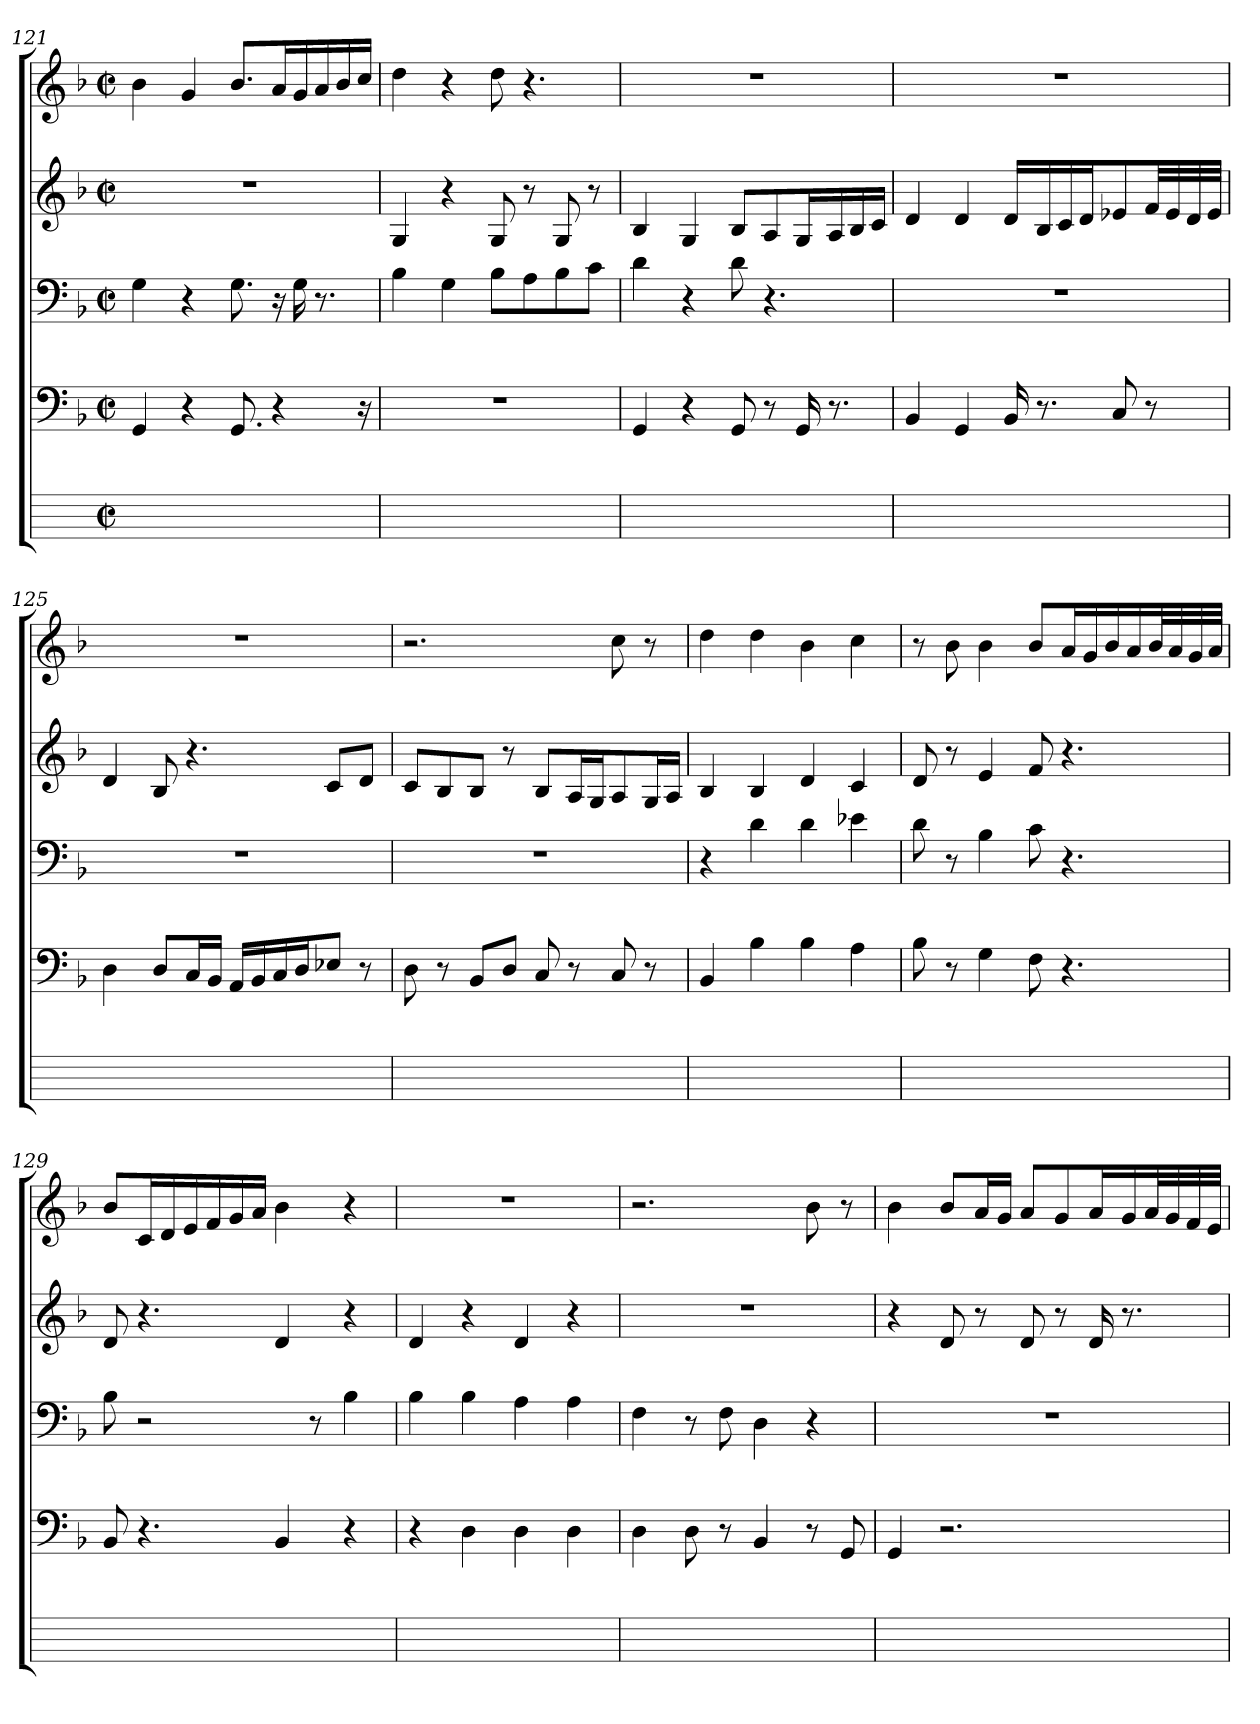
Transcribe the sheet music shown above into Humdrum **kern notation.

**kern	**kern	**kern	**kern	**kern
*part5	*part4	*part3	*part2	*part1
*staff5	*staff4	*staff3	*staff2	*staff1
*	*clefF4	*clefF4	*clefG2	*clefG2
*	*k[b-]	*k[b-]	*k[b-]	*k[b-]
*	*F:	*F:	*F:	*F:
*M2/2	*M2/2	*M2/2	*M2/2	*M2/2
*met(c|)	*met(c|)	*met(c|)	*met(c|)	*met(c|)
=121	=121	=121	=121	=121
1ryy	4GGi	4G	1r	4b-
.	4r	4r	.	4g
.	8.GGi	8.G	.	8.b-L
.	4r	16r	.	16ajL
.	.	16G	.	16gZ
.	.	8.r	.	16aj
.	.	.	.	16b-i
.	16r	.	.	16ccjJJ
=122	=122	=122	=122	=122
1ryy	1r	4B-	4G	4dd
.	.	4G	4r	4r
.	.	8B-L	8G	8ddi
.	.	8Aj	8r	4.r
.	.	8B-i	8G	.
.	.	8cJ	8r	.
=123	=123	=123	=123	=123
1ryy	4GG	4d	4B-	1r
.	4r	4r	4G	.
.	8GG	8di	8B-L	.
.	8r	4.r	8Aj	.
.	16GG	.	16GZL	.
.	8.r	.	16Aj	.
.	.	.	16B-i	.
.	.	.	16cjJJ	.
=124	=124	=124	=124	=124
1ryy	4BB-	1r	4d	1r
.	4GG	.	4d	.
.	16BB-	.	16dLL	.
.	8.r	.	16B-j	.
.	.	.	16cj	.
.	.	.	16djJ	.
.	8C	.	8e-X	.
.	8r	.	32fjLL	.
.	.	.	32e-j	.
.	.	.	32dj	.
.	.	.	32e-jJJJ	.
=125	=125	=125	=125	=125
1ryy	4D	1r	4d	1r
.	8DL	.	8B-	.
.	16CjL	.	4.r	.
.	16BB-jJJ	.	.	.
.	16AAZLL	.	.	.
.	16BB-j	.	.	.
.	16Cj	.	.	.
.	16DjJ	.	.	.
.	8E-XJ	.	8cL	.
.	8r	.	8djJ	.
=126	=126	=126	=126	=126
1ryy	8D	1r	8ciL	2.r
.	8r	.	8B-	.
.	8BB-L	.	8B-J	.
.	8DjJ	.	8r	.
.	8C	.	8B-iL	.
.	8r	.	16AjL	.
.	.	.	16GjJ	.
.	8Ci	.	8A	8cc
.	8r	.	16GjL	8r
.	.	.	16AjJJ	.
=127	=127	=127	=127	=127
1ryy	4BB-	4r	4B-	4dd
.	4B-	4d	4B-	4dd
.	4B-	4d	4d	4b-
.	4A	4e-X	4c	4cc
=128	=128	=128	=128	=128
1ryy	8B-	8d	8d	8r
.	8r	8r	8r	8b-j
.	4G	4B-	4e	4b-
.	8F	8c	8f	8b-iL
.	4.r	4.r	4.r	16ajL
.	.	.	.	16gj
.	.	.	.	16b-i
.	.	.	.	16aj
.	.	.	.	32b-jL
.	.	.	.	32aj
.	.	.	.	32gj
.	.	.	.	32ajJJJ
=129	=129	=129	=129	=129
1ryy	8BB-	8B-	8d	8b-L
.	4.r	2r	4.r	16cjL
.	.	.	.	16dj
.	.	.	.	16ej
.	.	.	.	16fj
.	.	.	.	16gj
.	.	.	.	16ajJJ
.	4BB-i	.	4di	4b-i
.	.	8r	.	.
.	4r	4B-	4r	4r
=130	=130	=130	=130	=130
1ryy	4r	4B-	4di	1r
.	4D	4B-	4r	.
.	4D	4A	4di	.
.	4D	4A	4r	.
=131	=131	=131	=131	=131
1ryy	4D	4F	1r	2.r
.	8D	8r	.	.
.	8r	8Fi	.	.
.	4BB-	4D	.	.
.	8r	4r	.	8b-
.	8GG	.	.	8r
=132	=132	=132	=132	=132
1ryy	4GG	1r	4r	4b-
.	2.r	.	8d	8b-L
.	.	.	8r	16ajL
.	.	.	.	16gjJJ
.	.	.	8d	8aL
.	.	.	8r	8gj
.	.	.	16d	16aL
.	.	.	8.r	16gj
.	.	.	.	32ajL
.	.	.	.	32gj
.	.	.	.	32fj
.	.	.	.	32ejJJJ
=	=	=	=	=
*-	*-	*-	*-	*-
